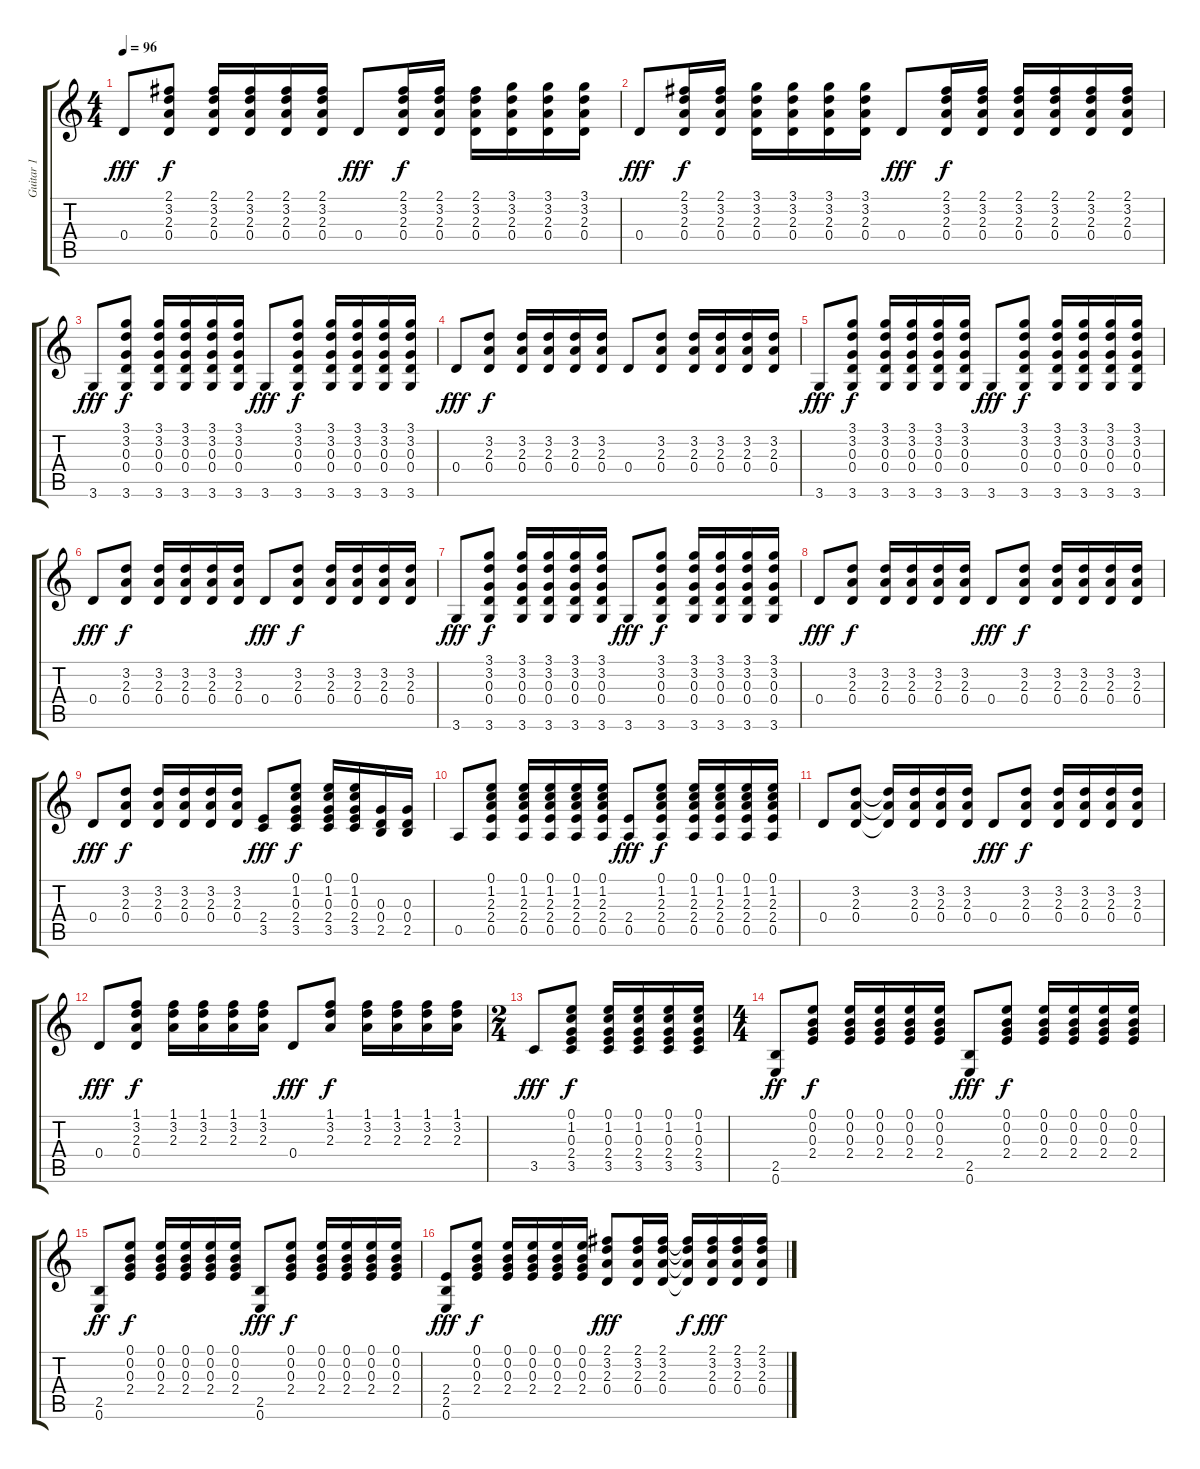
\track ("Guitar 1" "Guitar 1") {instrument acousticguitarsteel}
\staff {score tabs}
\tuning (E4 B3 G3 D3 A2 E2) {hide}
\ts (4 4)
\tempo 96
\clef g2
\ks c
0.4.8{dy fff} (2.1 3.2 2.3 0.4).8{dy f} (2.1 3.2 2.3 0.4).16 (2.1 3.2 2.3 0.4).16 (2.1 3.2 2.3 0.4).16 (2.1 3.2 2.3 0.4).16 0.4.8{dy fff} (2.1 3.2 2.3 0.4).16{dy f} (2.1 3.2 2.3 0.4).16 (2.1 3.2 2.3 0.4).16 (3.1 3.2 2.3 0.4).16 (3.1 3.2 2.3 0.4).16 (3.1 3.2 2.3 0.4).16 |
0.4.8{dy fff} (2.1 3.2 2.3 0.4).16{dy f} (2.1 3.2 2.3 0.4).16 (3.1 3.2 2.3 0.4).16 (3.1 3.2 2.3 0.4).16 (3.1 3.2 2.3 0.4).16 (3.1 3.2 2.3 0.4).16 0.4.8{dy fff} (2.1 3.2 2.3 0.4).16{dy f} (2.1 3.2 2.3 0.4).16 (2.1 3.2 2.3 0.4).16 (2.1 3.2 2.3 0.4).16 (2.1 3.2 2.3 0.4).16 (2.1 3.2 2.3 0.4).16 |
3.6.8{dy fff} (3.1 3.2 0.3 0.4 3.6).8{dy f} (3.1 3.2 0.3 0.4 3.6).16 (3.1 3.2 0.3 0.4 3.6).16 (3.1 3.2 0.3 0.4 3.6).16 (3.1 3.2 0.3 0.4 3.6).16 3.6.8{dy fff} (3.1 3.2 0.3 0.4 3.6).8{dy f} (3.1 3.2 0.3 0.4 3.6).16 (3.1 3.2 0.3 0.4 3.6).16 (3.1 3.2 0.3 0.4 3.6).16 (3.1 3.2 0.3 0.4 3.6).16 |
0.4.8{dy fff} (3.2 2.3 0.4).8{dy f} (3.2 2.3 0.4).16 (3.2 2.3 0.4).16 (3.2 2.3 0.4).16 (3.2 2.3 0.4).16 0.4.8 (3.2 2.3 0.4).8 (3.2 2.3 0.4).16 (3.2 2.3 0.4).16 (3.2 2.3 0.4).16 (3.2 2.3 0.4).16 |
3.6.8{dy fff} (3.1 3.2 0.3 0.4 3.6).8{dy f} (3.1 3.2 0.3 0.4 3.6).16 (3.1 3.2 0.3 0.4 3.6).16 (3.1 3.2 0.3 0.4 3.6).16 (3.1 3.2 0.3 0.4 3.6).16 3.6.8{dy fff} (3.1 3.2 0.3 0.4 3.6).8{dy f} (3.1 3.2 0.3 0.4 3.6).16 (3.1 3.2 0.3 0.4 3.6).16 (3.1 3.2 0.3 0.4 3.6).16 (3.1 3.2 0.3 0.4 3.6).16 |
0.4.8{dy fff} (3.2 2.3 0.4).8{dy f} (3.2 2.3 0.4).16 (3.2 2.3 0.4).16 (3.2 2.3 0.4).16 (3.2 2.3 0.4).16 0.4.8{dy fff} (3.2 2.3 0.4).8{dy f} (3.2 2.3 0.4).16 (3.2 2.3 0.4).16 (3.2 2.3 0.4).16 (3.2 2.3 0.4).16 |
3.6.8{dy fff} (3.1 3.2 0.3 0.4 3.6).8{dy f} (3.1 3.2 0.3 0.4 3.6).16 (3.1 3.2 0.3 0.4 3.6).16 (3.1 3.2 0.3 0.4 3.6).16 (3.1 3.2 0.3 0.4 3.6).16 3.6.8{dy fff} (3.1 3.2 0.3 0.4 3.6).8{dy f} (3.1 3.2 0.3 0.4 3.6).16 (3.1 3.2 0.3 0.4 3.6).16 (3.1 3.2 0.3 0.4 3.6).16 (3.1 3.2 0.3 0.4 3.6).16 |
0.4.8{dy fff} (3.2 2.3 0.4).8{dy f} (3.2 2.3 0.4).16 (3.2 2.3 0.4).16 (3.2 2.3 0.4).16 (3.2 2.3 0.4).16 0.4.8{dy fff} (3.2 2.3 0.4).8{dy f} (3.2 2.3 0.4).16 (3.2 2.3 0.4).16 (3.2 2.3 0.4).16 (3.2 2.3 0.4).16 |
0.4.8{dy fff} (3.2 2.3 0.4).8{dy f} (3.2 2.3 0.4).16 (3.2 2.3 0.4).16 (3.2 2.3 0.4).16 (3.2 2.3 0.4).16 (2.4 3.5).8{dy fff} (0.1 1.2 0.3 2.4 3.5).8{dy f} (0.1 1.2 0.3 2.4 3.5).16 (0.1 1.2 0.3 2.4 3.5).16 (0.3 0.4 2.5).16 (0.3 0.4 2.5).16 |
0.5.8 (0.1 1.2 2.3 2.4 0.5).8 (0.1 1.2 2.3 2.4 0.5).16 (0.1 1.2 2.3 2.4 0.5).16 (0.1 1.2 2.3 2.4 0.5).16 (0.1 1.2 2.3 2.4 0.5).16 (2.4 0.5).8{dy fff} (0.1 1.2 2.3 2.4 0.5).8{dy f} (0.1 1.2 2.3 2.4 0.5).16 (0.1 1.2 2.3 2.4 0.5).16 (0.1 1.2 2.3 2.4 0.5).16 (0.1 1.2 2.3 2.4 0.5).16 |
0.4.8 (3.2 2.3 0.4).8 (3.2{t} 2.3{t} 0.4{t}).16 (3.2 2.3 0.4).16 (3.2 2.3 0.4).16 (3.2 2.3 0.4).16 0.4.8{dy fff} (3.2 2.3 0.4).8{dy f} (3.2 2.3 0.4).16 (3.2 2.3 0.4).16 (3.2 2.3 0.4).16 (3.2 2.3 0.4).16 |
0.4.8{dy fff} (1.1 3.2 2.3 0.4).8{dy f} (1.1 3.2 2.3).16 (1.1 3.2 2.3).16 (1.1 3.2 2.3).16 (1.1 3.2 2.3).16 0.4.8{dy fff} (1.1 3.2 2.3).8{dy f} (1.1 3.2 2.3).16 (1.1 3.2 2.3).16 (1.1 3.2 2.3).16 (1.1 3.2 2.3).16 |
\ts (2 4)
3.5.8{dy fff} (0.1 1.2 0.3 2.4 3.5).8{dy f} (0.1 1.2 0.3 2.4 3.5).16 (0.1 1.2 0.3 2.4 3.5).16 (0.1 1.2 0.3 2.4 3.5).16 (0.1 1.2 0.3 2.4 3.5).16 |
\ts (4 4)
(2.5 0.6).8{dy ff} (0.1 0.2 0.3 2.4).8{dy f} (0.1 0.2 0.3 2.4).16 (0.1 0.2 0.3 2.4).16 (0.1 0.2 0.3 2.4).16 (0.1 0.2 0.3 2.4).16 (2.5 0.6).8{dy fff} (0.1 0.2 0.3 2.4).8{dy f} (0.1 0.2 0.3 2.4).16 (0.1 0.2 0.3 2.4).16 (0.1 0.2 0.3 2.4).16 (0.1 0.2 0.3 2.4).16 |
(2.5 0.6).8{dy ff} (0.1 0.2 0.3 2.4).8{dy f} (0.1 0.2 0.3 2.4).16 (0.1 0.2 0.3 2.4).16 (0.1 0.2 0.3 2.4).16 (0.1 0.2 0.3 2.4).16 (2.5 0.6).8{dy fff} (0.1 0.2 0.3 2.4).8{dy f} (0.1 0.2 0.3 2.4).16 (0.1 0.2 0.3 2.4).16 (0.1 0.2 0.3 2.4).16 (0.1 0.2 0.3 2.4).16 |
(2.4 2.5 0.6).8{dy fff} (0.1 0.2 0.3 2.4).8{dy f} (0.1 0.2 0.3 2.4).16 (0.1 0.2 0.3 2.4).16 (0.1 0.2 0.3 2.4).16 (0.1 0.2 0.3 2.4).16 (2.1 3.2 2.3 0.4).8{dy fff} (2.1 3.2 2.3 0.4).16 (2.1 3.2 2.3 0.4).16 (2.1{t} 3.2{t} 2.3{t} 0.4{t}).16{dy f} (2.1 3.2 2.3 0.4).16{dy fff} (2.1 3.2 2.3 0.4).16 (2.1 3.2 2.3 0.4).16
